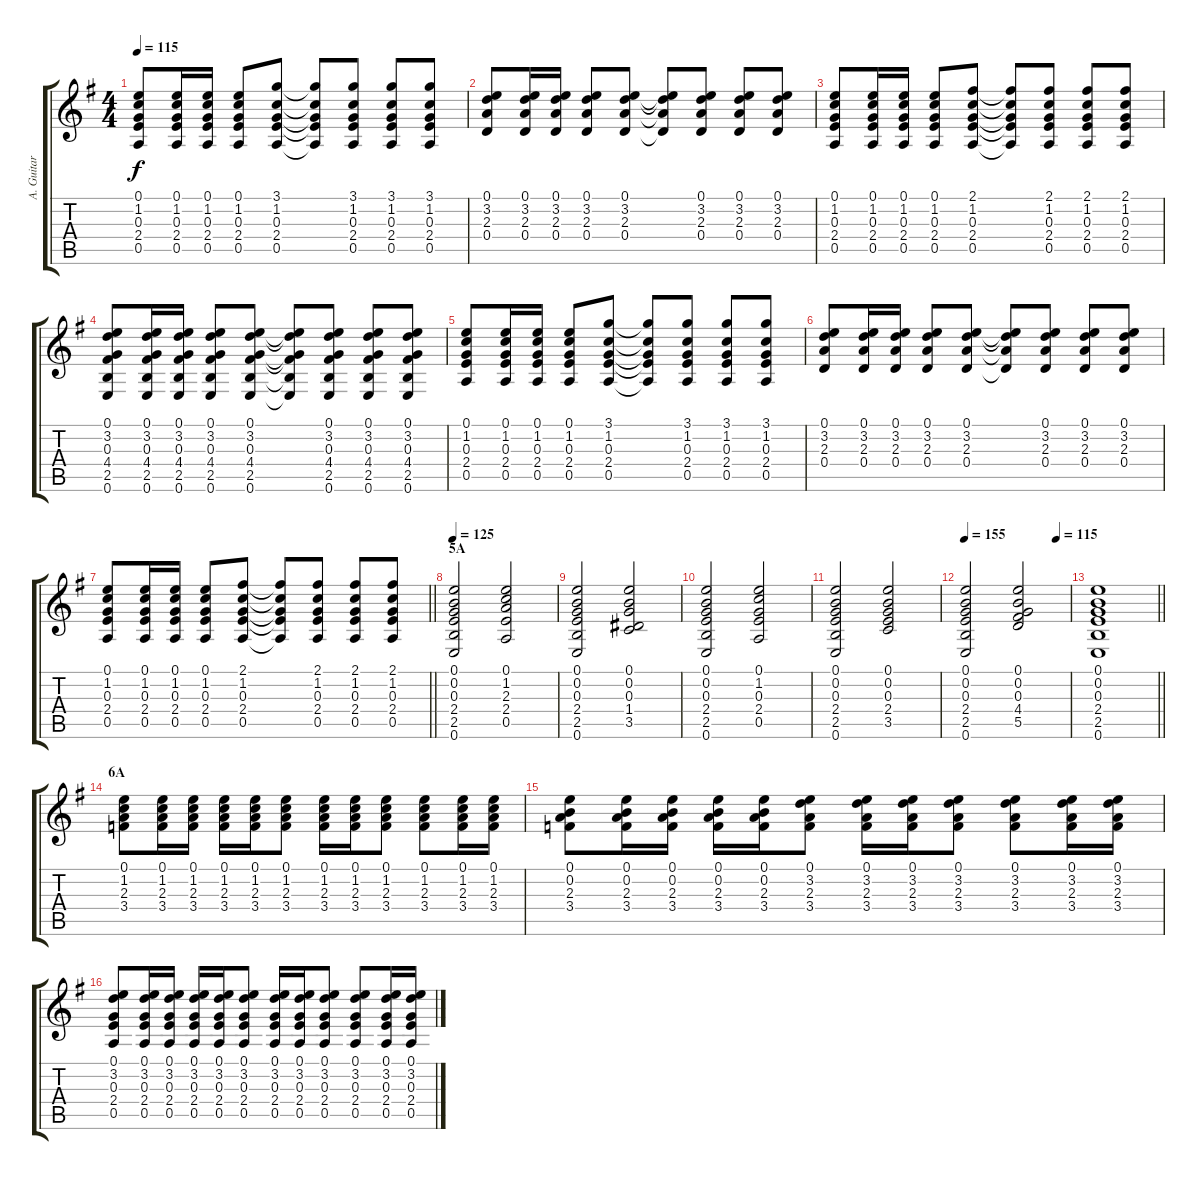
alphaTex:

\track ("A. Guitar II" "A. Guitar ") {instrument acousticguitarsteel}
\staff {score tabs}
\tuning (E4 B3 G3 D3 A2 E2) {hide}
\ts (4 4)
\tempo 115
\clef g2
\ks g
(0.1 1.2 0.3 2.4 0.5).8{dy f} (0.1 1.2 0.3 2.4 0.5).16 (0.1 1.2 0.3 2.4 0.5).16 (0.1 1.2 0.3 2.4 0.5).8 (3.1 1.2 0.3 2.4 0.5).8 (3.1{t} 1.2{t} 0.3{t} 2.4{t} 0.5{t}).8 (3.1 1.2 0.3 2.4 0.5).8 (3.1 1.2 0.3 2.4 0.5).8 (3.1 1.2 0.3 2.4 0.5).8 |
(0.1 3.2 2.3 0.4).8 (0.1 3.2 2.3 0.4).16 (0.1 3.2 2.3 0.4).16 (0.1 3.2 2.3 0.4).8 (0.1 3.2 2.3 0.4).8 (0.1{t} 3.2{t} 2.3{t} 0.4{t}).8 (0.1 3.2 2.3 0.4).8 (0.1 3.2 2.3 0.4).8 (0.1 3.2 2.3 0.4).8 |
(0.1 1.2 0.3 2.4 0.5).8 (0.1 1.2 0.3 2.4 0.5).16 (0.1 1.2 0.3 2.4 0.5).16 (0.1 1.2 0.3 2.4 0.5).8 (2.1 1.2 0.3 2.4 0.5).8 (2.1{t} 1.2{t} 0.3{t} 2.4{t} 0.5{t}).8 (2.1 1.2 0.3 2.4 0.5).8 (2.1 1.2 0.3 2.4 0.5).8 (2.1 1.2 0.3 2.4 0.5).8 |
(0.1 3.2 0.3 4.4 2.5 0.6).8 (0.1 3.2 0.3 4.4 2.5 0.6).16 (0.1 3.2 0.3 4.4 2.5 0.6).16 (0.1 3.2 0.3 4.4 2.5 0.6).8 (0.1 3.2 0.3 4.4 2.5 0.6).8 (0.1{t} 3.2{t} 0.3{t} 4.4{t} 2.5{t} 0.6{t}).8 (0.1 3.2 0.3 4.4 2.5 0.6).8 (0.1 3.2 0.3 4.4 2.5 0.6).8 (0.1 3.2 0.3 4.4 2.5 0.6).8 |
(0.1 1.2 0.3 2.4 0.5).8 (0.1 1.2 0.3 2.4 0.5).16 (0.1 1.2 0.3 2.4 0.5).16 (0.1 1.2 0.3 2.4 0.5).8 (3.1 1.2 0.3 2.4 0.5).8 (3.1{t} 1.2{t} 0.3{t} 2.4{t} 0.5{t}).8 (3.1 1.2 0.3 2.4 0.5).8 (3.1 1.2 0.3 2.4 0.5).8 (3.1 1.2 0.3 2.4 0.5).8 |
(0.1 3.2 2.3 0.4).8 (0.1 3.2 2.3 0.4).16 (0.1 3.2 2.3 0.4).16 (0.1 3.2 2.3 0.4).8 (0.1 3.2 2.3 0.4).8 (0.1{t} 3.2{t} 2.3{t} 0.4{t}).8 (0.1 3.2 2.3 0.4).8 (0.1 3.2 2.3 0.4).8 (0.1 3.2 2.3 0.4).8 |
\barLineRight lightlight
(0.1 1.2 0.3 2.4 0.5).8 (0.1 1.2 0.3 2.4 0.5).16 (0.1 1.2 0.3 2.4 0.5).16 (0.1 1.2 0.3 2.4 0.5).8 (2.1 1.2 0.3 2.4 0.5).8 (2.1{t} 1.2{t} 0.3{t} 2.4{t} 0.5{t}).8 (2.1 1.2 0.3 2.4 0.5).8 (2.1 1.2 0.3 2.4 0.5).8 (2.1 1.2 0.3 2.4 0.5).8 |
\section ("" "5A")
\tempo 125
(0.1 0.2 0.3 2.4 2.5 0.6).2 (0.1 1.2 2.3 2.4 0.5).2 |
(0.1 0.2 0.3 2.4 2.5 0.6).2 (0.1 0.2 0.3 1.4 3.5).2 |
(0.1 0.2 0.3 2.4 2.5 0.6).2 (0.1 1.2 0.3 2.4 0.5).2 |
(0.1 0.2 0.3 2.4 2.5 0.6).2 (0.1 0.2 0.3 2.4 3.5).2 |
\tempo 155
\tempo (115 0.875)
(0.1 0.2 0.3 2.4 2.5 0.6).2 (0.1 0.2 0.3 4.4 5.5).2 |
\barLineRight lightlight
(0.1 0.2 0.3 2.4 2.5 0.6).1 |
\section ("" "6A")
(0.1 1.2 2.3 3.4).8 (0.1 1.2 2.3 3.4).16 (0.1 1.2 2.3 3.4).16 (0.1 1.2 2.3 3.4).16 (0.1 1.2 2.3 3.4).16 (0.1 1.2 2.3 3.4).8 (0.1 1.2 2.3 3.4).16 (0.1 1.2 2.3 3.4).16 (0.1 1.2 2.3 3.4).8 (0.1 1.2 2.3 3.4).8 (0.1 1.2 2.3 3.4).16 (0.1 1.2 2.3 3.4).16 |
(0.1 0.2 2.3 3.4).8 (0.1 0.2 2.3 3.4).16 (0.1 0.2 2.3 3.4).16 (0.1 0.2 2.3 3.4).16 (0.1 0.2 2.3 3.4).16 (0.1 3.2 2.3 3.4).8 (0.1 3.2 2.3 3.4).16 (0.1 3.2 2.3 3.4).16 (0.1 3.2 2.3 3.4).8 (0.1 3.2 2.3 3.4).8 (0.1 3.2 2.3 3.4).16 (0.1 3.2 2.3 3.4).16 |
(0.1 3.2 0.3 2.4 0.5).8 (0.1 3.2 0.3 2.4 0.5).16 (0.1 3.2 0.3 2.4 0.5).16 (0.1 3.2 0.3 2.4 0.5).16 (0.1 3.2 0.3 2.4 0.5).16 (0.1 3.2 0.3 2.4 0.5).8 (0.1 3.2 0.3 2.4 0.5).16 (0.1 3.2 0.3 2.4 0.5).16 (0.1 3.2 0.3 2.4 0.5).8 (0.1 3.2 0.3 2.4 0.5).8 (0.1 3.2 0.3 2.4 0.5).16 (0.1 3.2 0.3 2.4 0.5).16
